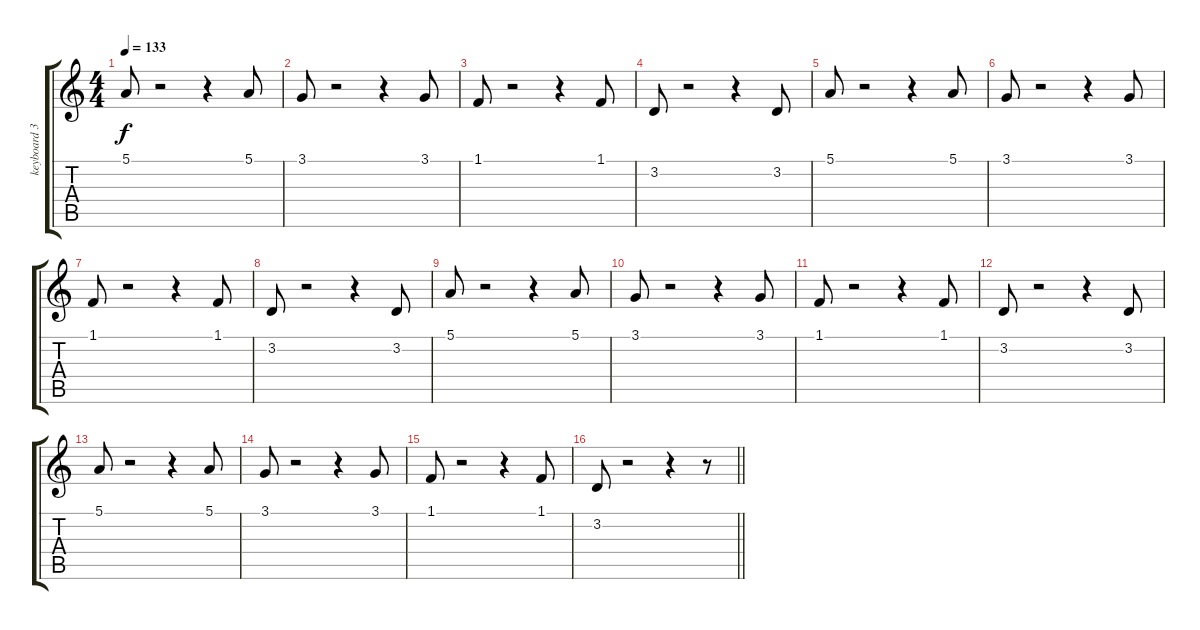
\track ("keyboard 3" "keyboard 3") {instrument lead2sawtooth}
\staff {score tabs}
\tuning (E4 B3 G3 D3 A2 E2) {hide}
\ts (4 4)
\tempo 133
\clef g2
\ks c
5.1.8{dy f} r.2 r.4 5.1.8 |
3.1.8 r.2 r.4 3.1.8 |
1.1.8 r.2 r.4 1.1.8 |
3.2.8 r.2 r.4 3.2.8 |
5.1.8 r.2 r.4 5.1.8 |
3.1.8 r.2 r.4 3.1.8 |
1.1.8 r.2 r.4 1.1.8 |
3.2.8 r.2 r.4 3.2.8 |
5.1.8 r.2 r.4 5.1.8 |
3.1.8 r.2 r.4 3.1.8 |
1.1.8 r.2 r.4 1.1.8 |
3.2.8 r.2 r.4 3.2.8 |
5.1.8 r.2 r.4 5.1.8 |
3.1.8 r.2 r.4 3.1.8 |
1.1.8 r.2 r.4 1.1.8 |
\barLineRight lightlight
3.2.8 r.2 r.4 r.8
